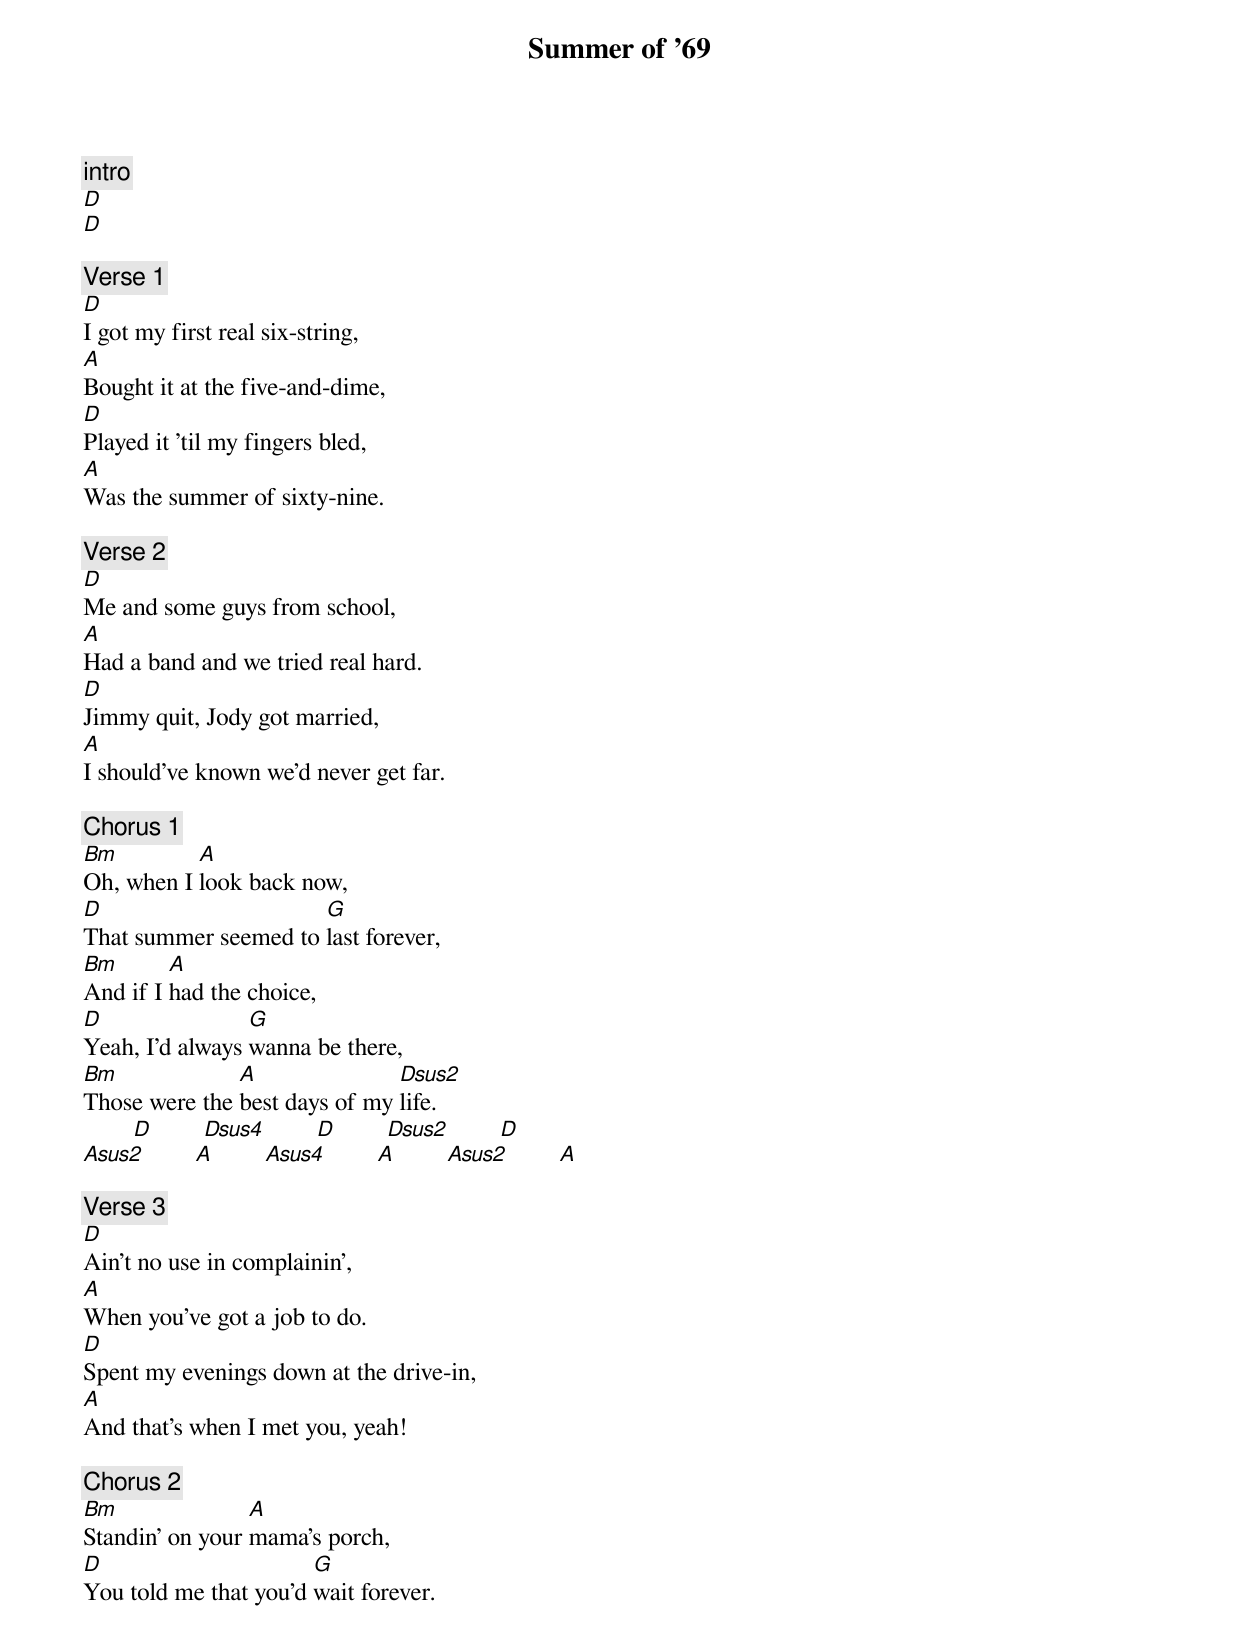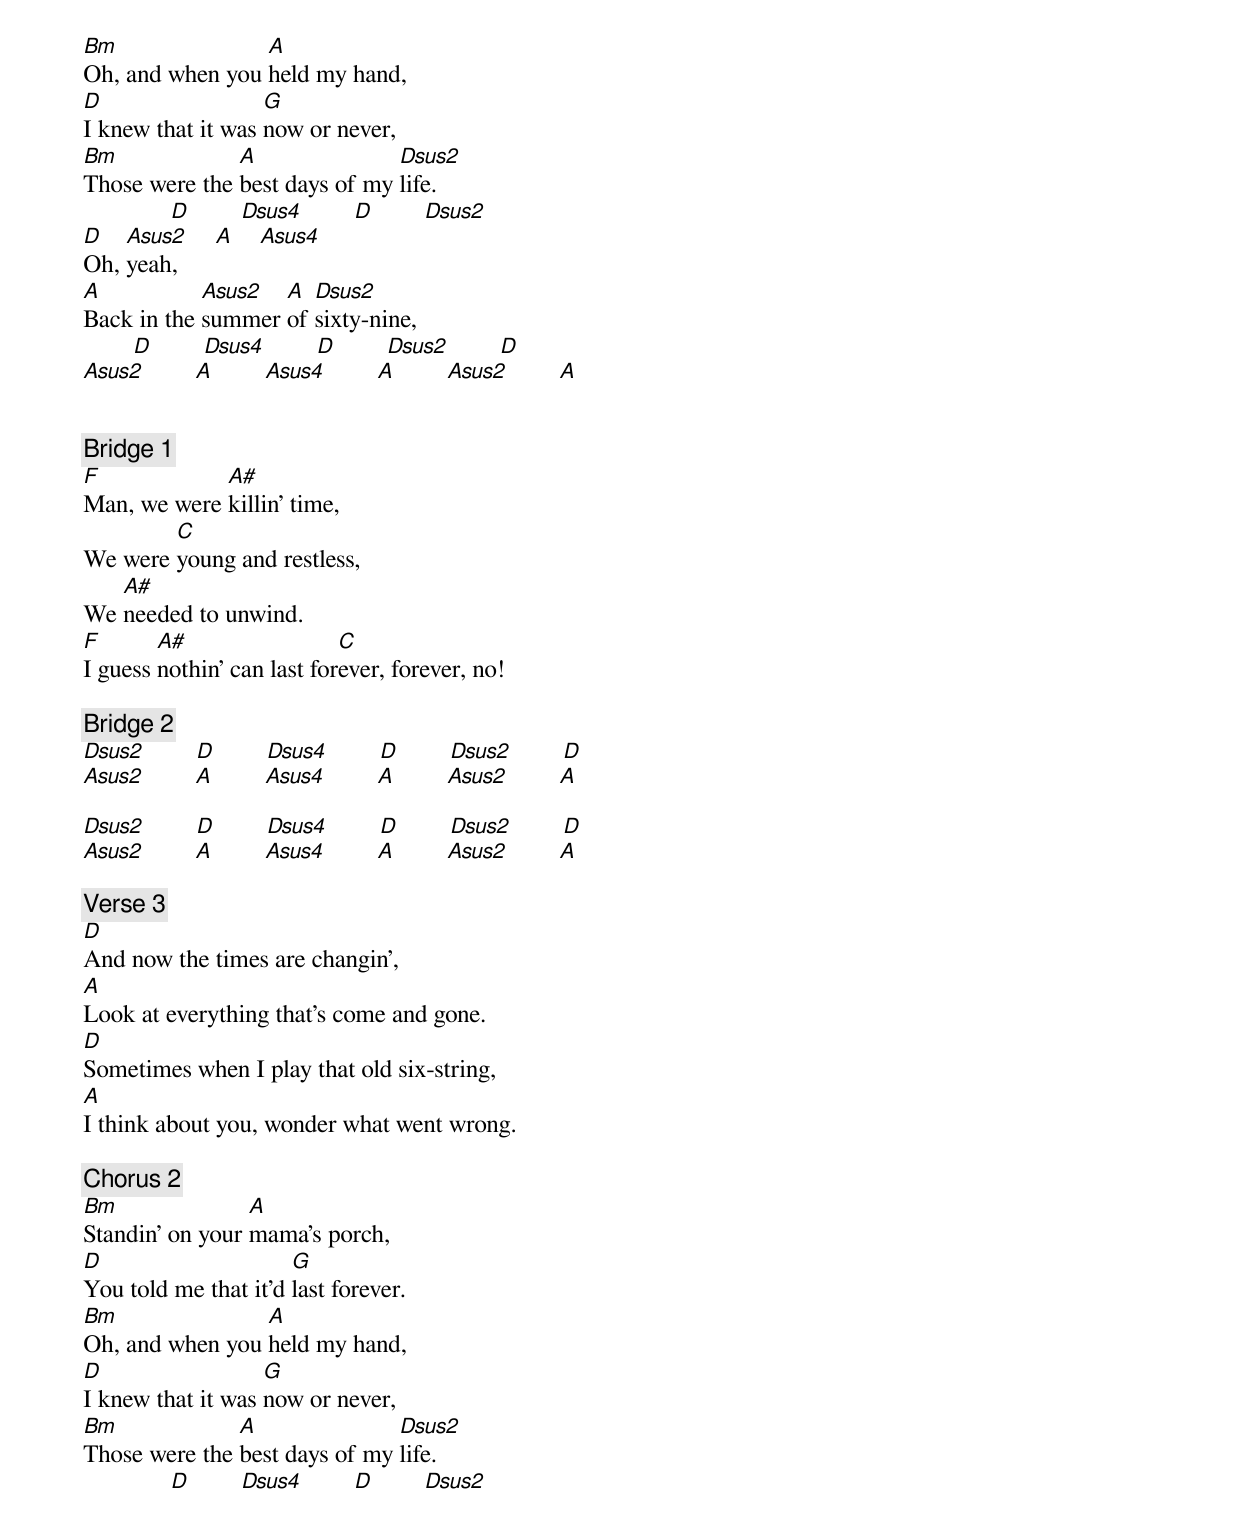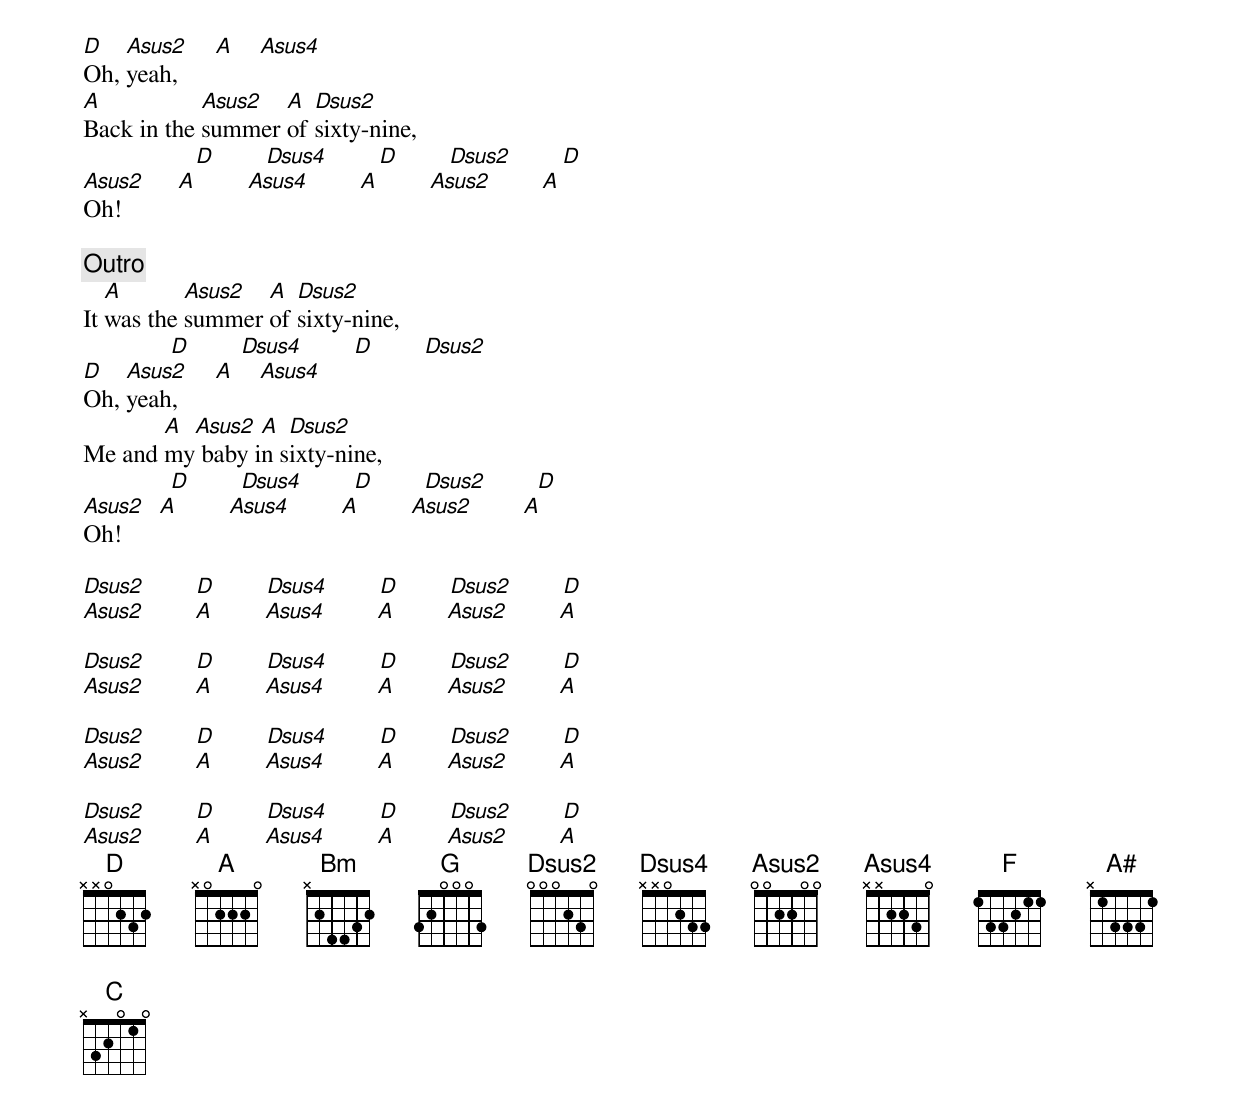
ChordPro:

{title: Summer of '69}
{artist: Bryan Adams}
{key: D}
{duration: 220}
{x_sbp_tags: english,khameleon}

{c: intro}
[D]
[D]

{c: Verse 1}
[D]I got my first real six-string,
[A]Bought it at the five-and-dime,
[D]Played it 'til my fingers bled,
[A]Was the summer of sixty-nine.

{c: Verse 2}
[D]Me and some guys from school,
[A]Had a band and we tried real hard.
[D]Jimmy quit, Jody got married,
[A]I should've known we'd never get far.

{c: Chorus 1}
[Bm]Oh, when I [A]look back now,
[D]That summer seemed to [G]last forever,
[Bm]And if I [A]had the choice,
[D]Yeah, I'd always [G]wanna be there,
[Bm]Those were the [A]best days of my [Dsus2]life.
        [D]        [Dsus4]        [D]        [Dsus2]        [D]
[Asus2]        [A]        [Asus4]        [A]        [Asus2]        [A]

{c: Verse 3}
[D]Ain't no use in complainin',
[A]When you've got a job to do.
[D]Spent my evenings down at the drive-in,
[A]And that's when I met you, yeah!

{c: Chorus 2}
[Bm]Standin' on your [A]mama's porch,
[D]You told me that you'd [G]wait forever.
[Bm]Oh, and when you [A]held my hand,
[D]I knew that it was [G]now or never,
[Bm]Those were the [A]best days of my [Dsus2]life.
              [D]        [Dsus4]        [D]        [Dsus2]
[D]Oh, [Asus2]yeah,      [A]    [Asus4]
[A]Back in the [Asus2]summer [A]of [Dsus2]sixty-nine,
        [D]        [Dsus4]        [D]        [Dsus2]        [D]
[Asus2]        [A]        [Asus4]        [A]        [Asus2]        [A]


{c: Bridge 1}
[F]Man, we were [A#]killin' time,
We were [C]young and restless,
We [A#]needed to unwind.
[F]I guess [A#]nothin' can last for[C]ever, forever, no!

{c: Bridge 2}
[Dsus2]        [D]        [Dsus4]        [D]        [Dsus2]        [D]
[Asus2]        [A]        [Asus4]        [A]        [Asus2]        [A]

[Dsus2]        [D]        [Dsus4]        [D]        [Dsus2]        [D]
[Asus2]        [A]        [Asus4]        [A]        [Asus2]        [A]

{c: Verse 3}
[D]And now the times are changin',
[A]Look at everything that's come and gone.
[D]Sometimes when I play that old six-string,
[A]I think about you, wonder what went wrong.

{c: Chorus 2}
[Bm]Standin' on your [A]mama's porch,
[D]You told me that it'd [G]last forever.
[Bm]Oh, and when you [A]held my hand,
[D]I knew that it was [G]now or never,
[Bm]Those were the [A]best days of my [Dsus2]life.
              [D]        [Dsus4]        [D]        [Dsus2]
[D]Oh, [Asus2]yeah,      [A]    [Asus4]
[A]Back in the [Asus2]summer [A]of [Dsus2]sixty-nine,
                  [D]        [Dsus4]        [D]        [Dsus2]        [D]
[Asus2]Oh!         [A]        [Asus4]        [A]        [Asus2]        [A]

{c: Outro}
It [A]was the [Asus2]summer [A]of [Dsus2]sixty-nine,
              [D]        [Dsus4]        [D]        [Dsus2]
[D]Oh, [Asus2]yeah,      [A]    [Asus4]
Me and [A]my[Asus2] baby i[A]n s[Dsus2]ixty-nine,
              [D]        [Dsus4]        [D]        [Dsus2]        [D]
[Asus2]Oh!      [A]        [Asus4]        [A]        [Asus2]        [A]

[Dsus2]        [D]        [Dsus4]        [D]        [Dsus2]        [D]
[Asus2]        [A]        [Asus4]        [A]        [Asus2]        [A]

[Dsus2]        [D]        [Dsus4]        [D]        [Dsus2]        [D]
[Asus2]        [A]        [Asus4]        [A]        [Asus2]        [A]

[Dsus2]        [D]        [Dsus4]        [D]        [Dsus2]        [D]
[Asus2]        [A]        [Asus4]        [A]        [Asus2]        [A]

[Dsus2]        [D]        [Dsus4]        [D]        [Dsus2]        [D]
[Asus2]        [A]        [Asus4]        [A]        [Asus2]        [A]
